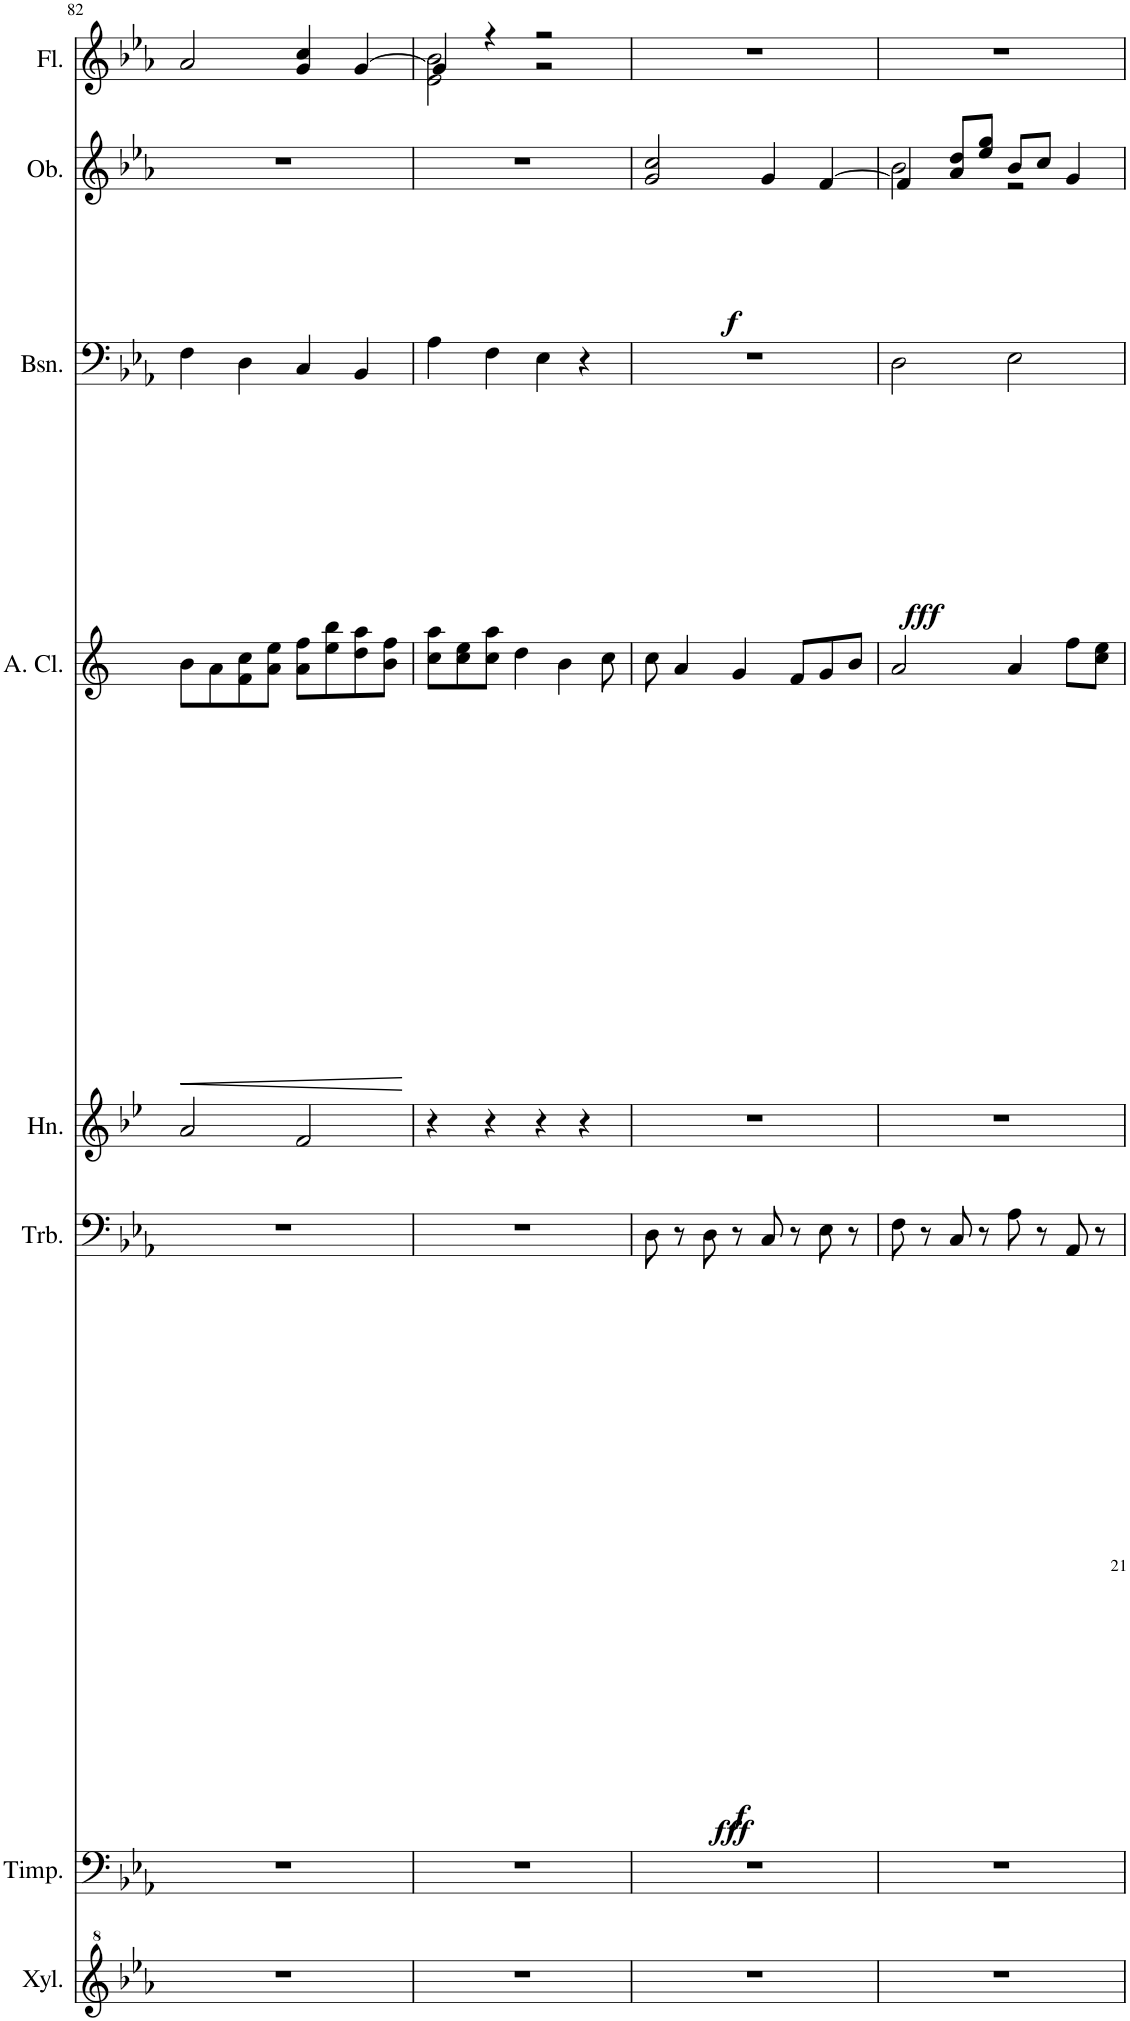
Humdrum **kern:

**kern	**kern	**kern	**dynam	**kern	**kern	**dynam	**kern	**dynam	**kern	**dynam	**kern
*part8	*part7	*part6	*part6	*part5	*part4	*part4	*part3	*part3	*part2	*part2	*part1
*staff8	*staff7	*staff6	*staff6	*staff5	*staff4	*staff4	*staff3	*staff3	*staff2	*staff2	*staff1
*I"Xylophone	*I"Timpani	*I"Trombone	*	*I"Horn	*I"Alto Clarinet	*	*I"Bassoon	*	*I"Oboe	*	*I"Flute
*I'Xyl.	*I'Timp.	*I'Trb.	*	*I'Hn.	*I'A. Cl.	*	*I'Bsn.	*	*I'Ob.	*	*I'Fl.
!!LO:PB:g=z
*clefG^2	*clefF4	*clefF4	*	*clefG2	*clefG2	*	*clefF4	*	*clefG2	*	*clefG2
*	*	*	*	*Trd4c7	*Trd5c9	*	*	*	*	*	*
*k[b-e-a-]	*k[b-e-a-]	*k[b-e-a-]	*	*k[b-e-]	*k[]	*	*k[b-e-a-]	*	*k[b-e-a-]	*	*k[b-e-a-]
*M4/4	*M4/4	*M4/4	*	*M4/4	*M4/4	*	*M4/4	*	*M4/4	*	*M4/4
=82	=82	=82	=82	=82	=82	=82	=82	=82	=82	=82	=82
!	!	!	!	!	!	!LO:HP:b	!	!	!	!	!
1r	1r	1r	.	2a/	8b\L	<	4F\	.	1r	.	2a-/
.	.	.	.	.	8a\	.	.	.	.	.	.
.	.	.	.	.	8f\ 8cc\	.	4D\	.	.	.	.
.	.	.	.	.	8a\ 8ee\J	.	.	.	.	.	.
.	.	.	.	2f/	8a\ 8ff\L	.	4C/	.	.	.	4g/ 4cc/
.	.	.	.	.	8ee\ 8bb\	.	.	.	.	.	.
.	.	.	.	.	8dd\ 8aa\	.	4BB-/	.	.	.	[4g/
.	.	.	.	.	8b\ 8ff\J	.	.	.	.	.	.
.	.	.	.	.	.	[	.	.	.	.	.
=83	=83	=83	=83	=83	=83	=83	=83	=83	=83	=83	=83
*	*	*	*	*	*	*	*	*	*	*	*^
1r	1r	1r	.	4r	8cc\ 8aa\L	.	4A-\	.	1r	.	4g/]	2e-\ 2b-\
.	.	.	.	.	8cc\ 8ee\	.	.	.	.	.	.	.
.	.	.	.	4r	8cc\ 8aa\J	.	4F\	.	.	.	4r	.
.	.	.	.	.	4dd\	.	.	.	.	.	.	.
.	.	.	.	4r	.	.	4E-\	.	.	.	2r	2r
.	.	.	.	.	4b\	.	.	.	.	.	.	.
.	.	.	.	4r	.	.	4r	.	.	.	.	.
.	.	.	.	.	8cc\	.	.	.	.	.	.	.
*	*	*	*	*	*	*	*	*	*	*	*v	*v
=84	=84	=84	=84	=84	=84	=84	=84	=84	=84	=84	=84
!	!	!	!LO:DY:b	!	!	!	!	!	!	!	!
!	!	!	!LO:DY:n=1:b	!	!	!	!	!	!	!LO:DY:b	!
1r	1r	8D\	f fff	1r	8cc\	.	1r	.	2g/ 2cc/	f	1r
.	.	8r	.	.	4a/	.	.	.	.	.	.
.	.	8D\	.	.	.	.	.	.	.	.	.
.	.	8r	.	.	4g/	.	.	.	.	.	.
.	.	8C/	.	.	.	.	.	.	4g/	.	.
.	.	8r	.	.	8f/L	.	.	.	.	.	.
.	.	8E-\	.	.	8g/	.	.	.	[4f/	.	.
.	.	8r	.	.	8b/J	.	.	.	.	.	.
=85	=85	=85	=85	=85	=85	=85	=85	=85	=85	=85	=85
*	*	*	*	*	*	*	*	*	*^	*	*
!	!	!	!	!	!	!	!	!LO:DY:b	!	!	!	!
1r	1r	8F\	.	1r	2a/	.	2D\	fff	4f/]	2b-\	.	1r
.	.	8r	.	.	.	.	.	.	.	.	.	.
.	.	8C/	.	.	.	.	.	.	8a-/ 8dd/L	.	.	.
.	.	8r	.	.	.	.	.	.	8ee-/ 8gg/J	.	.	.
.	.	8A-\	.	.	4a/	.	2E-\	.	8b-/L	2r	.	.
.	.	8r	.	.	.	.	.	.	8cc/J	.	.	.
.	.	8AA-/	.	.	8ff\L	.	.	.	4g/	.	.	.
.	.	8r	.	.	8cc\ 8ee\J	.	.	.	.	.	.	.
*	*	*	*	*	*	*	*	*	*v	*v	*	*
=	=	=	=	=	=	=	=	=	=	=	=
*-	*-	*-	*-	*-	*-	*-	*-	*-	*-	*-	*-
